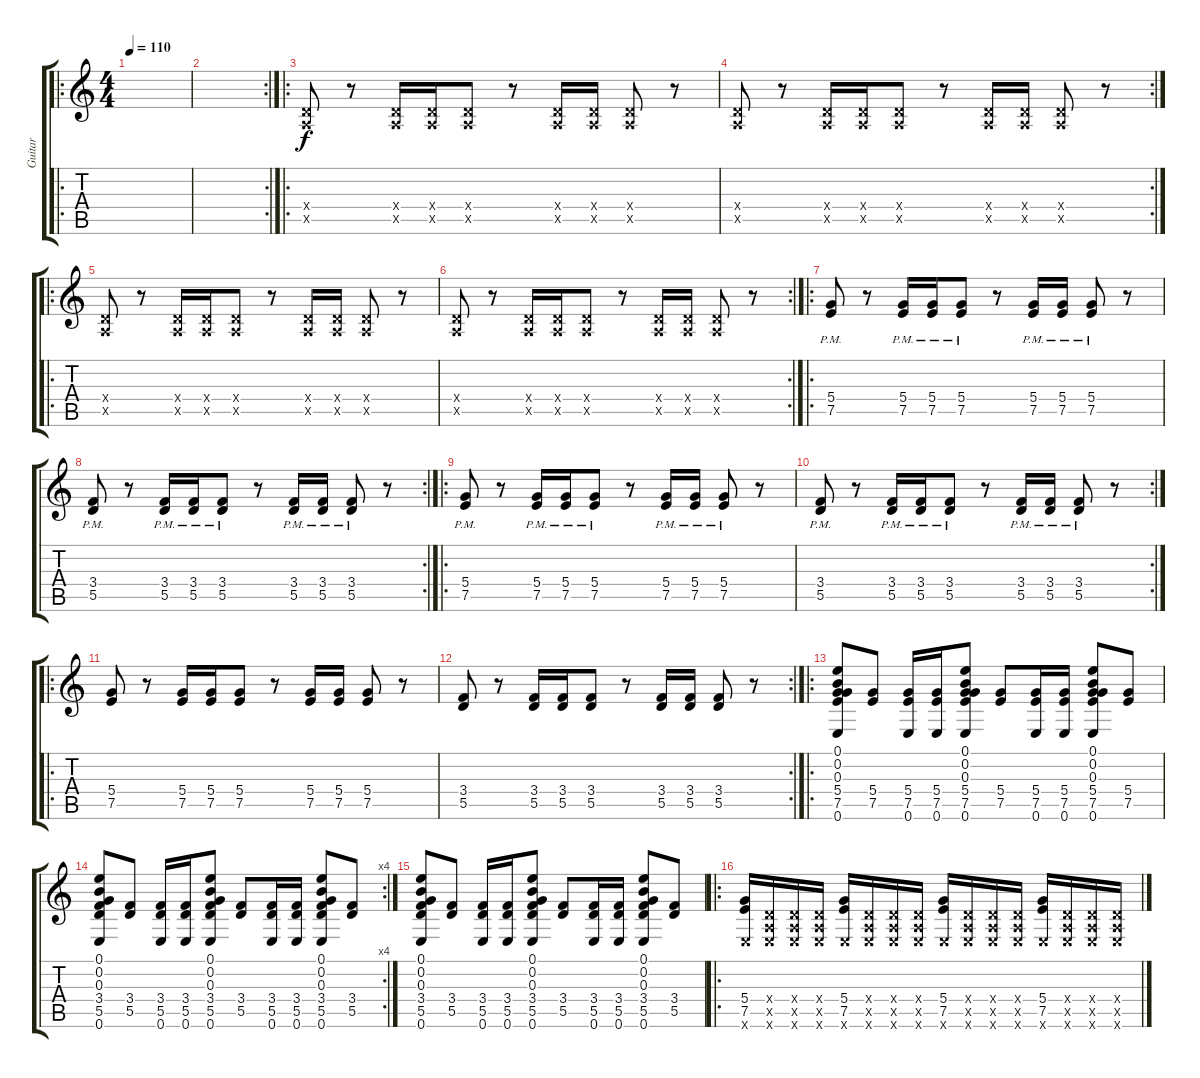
\track ("Guitar" "Guitar") {instrument distortionguitar}
\staff {score tabs}
\tuning (E4 B3 G3 D3 A2 E2) {hide}
\ro
\ts (4 4)
\tempo 110
\clef g2
\ks c
|
\rc 2
|
\ro
(0.4{x} 0.5{x}).8 r.8 (0.4{x} 0.5{x}).16 (0.4{x} 0.5{x}).16 (0.4{x} 0.5{x}).8 r.8 (0.4{x} 0.5{x}).16 (0.4{x} 0.5{x}).16 (0.4{x} 0.5{x}).8 r.8 |
\rc 2
(0.4{x} 0.5{x}).8 r.8 (0.4{x} 0.5{x}).16 (0.4{x} 0.5{x}).16 (0.4{x} 0.5{x}).8 r.8 (0.4{x} 0.5{x}).16 (0.4{x} 0.5{x}).16 (0.4{x} 0.5{x}).8 r.8 |
\ro
(0.4{x} 0.5{x}).8 r.8 (0.4{x} 0.5{x}).16 (0.4{x} 0.5{x}).16 (0.4{x} 0.5{x}).8 r.8 (0.4{x} 0.5{x}).16 (0.4{x} 0.5{x}).16 (0.4{x} 0.5{x}).8 r.8 |
\rc 2
(0.4{x} 0.5{x}).8 r.8 (0.4{x} 0.5{x}).16 (0.4{x} 0.5{x}).16 (0.4{x} 0.5{x}).8 r.8 (0.4{x} 0.5{x}).16 (0.4{x} 0.5{x}).16 (0.4{x} 0.5{x}).8 r.8 |
\ro
(5.4{pm} 7.5{pm}).8{volume 8} r.8 (5.4{pm} 7.5{pm}).16 (5.4 7.5{pm}).16 (5.4 7.5{pm}).8 r.8 (5.4 7.5{pm}).16 (5.4 7.5{pm}).16 (5.4 7.5{pm}).8 r.8 |
\rc 2
(3.4{pm} 5.5{pm}).8 r.8 (3.4{pm} 5.5{pm}).16 (3.4 5.5{pm}).16 (3.4 5.5{pm}).8 r.8 (3.4 5.5{pm}).16 (3.4 5.5{pm}).16 (3.4 5.5{pm}).8 r.8 |
\ro
(5.4{pm} 7.5{pm}).8{volume 16} r.8 (5.4{pm} 7.5{pm}).16 (5.4 7.5{pm}).16 (5.4 7.5{pm}).8 r.8 (5.4 7.5{pm}).16 (5.4 7.5{pm}).16 (5.4 7.5{pm}).8 r.8 |
\rc 2
(3.4{pm} 5.5{pm}).8 r.8 (3.4{pm} 5.5{pm}).16 (3.4 5.5{pm}).16 (3.4 5.5{pm}).8 r.8 (3.4 5.5{pm}).16 (3.4 5.5{pm}).16 (3.4 5.5{pm}).8 r.8 |
\ro
(5.4 7.5).8 r.8 (5.4 7.5).16 (5.4 7.5).16 (5.4 7.5).8 r.8 (5.4 7.5).16 (5.4 7.5).16 (5.4 7.5).8 r.8 |
\rc 2
(3.4 5.5).8 r.8 (3.4 5.5).16 (3.4 5.5).16 (3.4 5.5).8 r.8 (3.4 5.5).16 (3.4 5.5).16 (3.4 5.5).8 r.8 |
\ro
(0.1 0.2 0.3 5.4 7.5 0.6).8 (5.4 7.5).8 (5.4 7.5 0.6).16 (5.4 7.5 0.6).16 (0.1 0.2 0.3 5.4 7.5 0.6).8 (5.4 7.5).8 (5.4 7.5 0.6).16 (5.4 7.5 0.6).16 (0.1 0.2 0.3 5.4 7.5 0.6).8 (5.4 7.5).8 |
\rc 4
(0.1 0.2 0.3 3.4 5.5 0.6).8 (3.4 5.5).8 (3.4 5.5 0.6).16 (3.4 5.5 0.6).16 (0.1 0.2 0.3 3.4 5.5 0.6).8 (3.4 5.5).8 (3.4 5.5 0.6).16 (3.4 5.5 0.6).16 (0.1 0.2 0.3 3.4 5.5 0.6).8 (3.4 5.5).8 |
(0.1 0.2 0.3 3.4 5.5 0.6).8 (3.4 5.5).8 (3.4 5.5 0.6).16 (3.4 5.5 0.6).16 (0.1 0.2 0.3 3.4 5.5 0.6).8 (3.4 5.5).8 (3.4 5.5 0.6).16 (3.4 5.5 0.6).16 (0.1 0.2 0.3 3.4 5.5 0.6).8 (3.4 5.5).8 |
\ro
(5.4 7.5 0.6{x}).16 (0.4{x} 0.5{x} 0.6{x}).16 (0.4{x} 0.5{x} 0.6{x}).16 (0.4{x} 0.5{x} 0.6{x}).16 (5.4 7.5 0.6{x}).16 (0.4{x} 0.5{x} 0.6{x}).16 (0.4{x} 0.5{x} 0.6{x}).16 (0.4{x} 0.5{x} 0.6{x}).16 (5.4 7.5 0.6{x}).16 (0.4{x} 0.5{x} 0.6{x}).16 (0.4{x} 0.5{x} 0.6{x}).16 (0.4{x} 0.5{x} 0.6{x}).16 (5.4 7.5 0.6{x}).16 (0.4{x} 0.5{x} 0.6{x}).16 (0.4{x} 0.5{x} 0.6{x}).16 (0.4{x} 0.5{x} 0.6{x}).16
